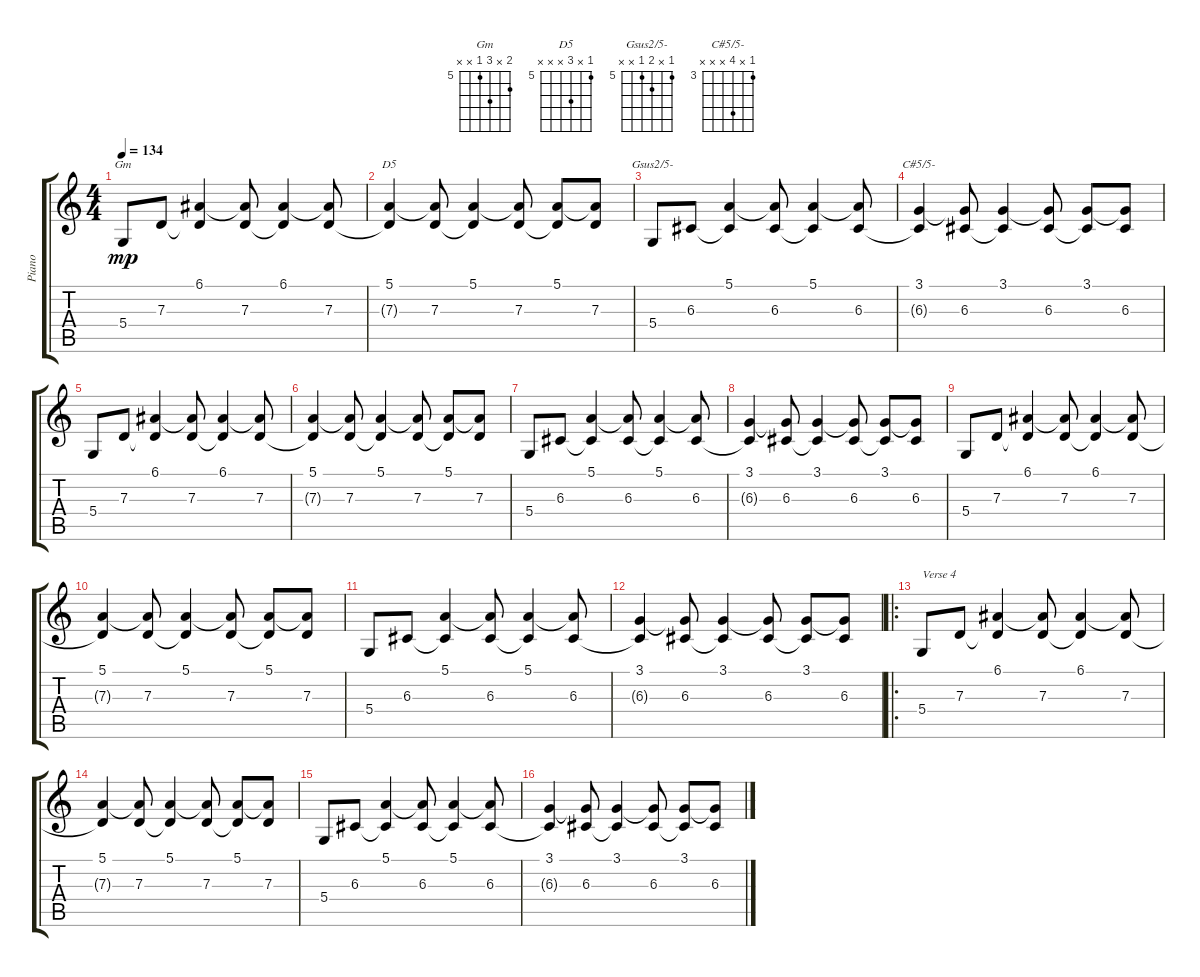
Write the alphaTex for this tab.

\track ("Piano" "Piano") {instrument acousticgrandpiano}
\staff {score tabs}
\tuning (E4 B3 G3 D3 A2 E2) {hide}
\chord ("Gm" 6 x 7 5 x x) {firstfret 5}
\chord ("D5" 5 x 7 x x x) {firstfret 5}
\chord ("Gsus2/5-" 5 x 6 5 x x) {firstfret 5}
\chord ("C#5/5-" 3 x 6 x x x) {firstfret 3}
\ts (4 4)
\tempo 134
\clef g2
\ks c
5.4.8{ch "Gm" dy mp} 7.3.8 (6.1 7.3{t}).4 (6.1{t} 7.3).8 (6.1 7.3{t}).4 (6.1{t} 7.3).8 |
(5.1 7.3{t}).4{ch "D5"} (5.1{t} 7.3).8 (5.1 7.3{t}).4 (5.1{t} 7.3).8 (5.1 7.3{t}).8 (5.1{t} 7.3).8 |
5.4.8{ch "Gsus2/5-"} 6.3.8 (5.1 6.3{t}).4 (5.1{t} 6.3).8 (5.1 6.3{t}).4 (5.1{t} 6.3).8 |
(3.1 6.3{t}).4{ch "C#5/5-"} (3.1{t} 6.3).8 (3.1 6.3{t}).4 (3.1{t} 6.3).8 (3.1 6.3{t}).8 (3.1{t} 6.3).8 |
5.4.8 7.3.8 (6.1 7.3{t}).4 (6.1{t} 7.3).8 (6.1 7.3{t}).4 (6.1{t} 7.3).8 |
(5.1 7.3{t}).4 (5.1{t} 7.3).8 (5.1 7.3{t}).4 (5.1{t} 7.3).8 (5.1 7.3{t}).8 (5.1{t} 7.3).8 |
5.4.8 6.3.8 (5.1 6.3{t}).4 (5.1{t} 6.3).8 (5.1 6.3{t}).4 (5.1{t} 6.3).8 |
(3.1 6.3{t}).4 (3.1{t} 6.3).8 (3.1 6.3{t}).4 (3.1{t} 6.3).8 (3.1 6.3{t}).8 (3.1{t} 6.3).8 |
5.4.8 7.3.8 (6.1 7.3{t}).4 (6.1{t} 7.3).8 (6.1 7.3{t}).4 (6.1{t} 7.3).8 |
(5.1 7.3{t}).4 (5.1{t} 7.3).8 (5.1 7.3{t}).4 (5.1{t} 7.3).8 (5.1 7.3{t}).8 (5.1{t} 7.3).8 |
5.4.8 6.3.8 (5.1 6.3{t}).4 (5.1{t} 6.3).8 (5.1 6.3{t}).4 (5.1{t} 6.3).8 |
(3.1 6.3{t}).4 (3.1{t} 6.3).8 (3.1 6.3{t}).4 (3.1{t} 6.3).8 (3.1 6.3{t}).8 (3.1{t} 6.3).8 |
\ro
5.4.8{txt "Verse 4"} 7.3.8 (6.1 7.3{t}).4 (6.1{t} 7.3).8 (6.1 7.3{t}).4 (6.1{t} 7.3).8 |
(5.1 7.3{t}).4 (5.1{t} 7.3).8 (5.1 7.3{t}).4 (5.1{t} 7.3).8 (5.1 7.3{t}).8 (5.1{t} 7.3).8 |
5.4.8 6.3.8 (5.1 6.3{t}).4 (5.1{t} 6.3).8 (5.1 6.3{t}).4 (5.1{t} 6.3).8 |
(3.1 6.3{t}).4 (3.1{t} 6.3).8 (3.1 6.3{t}).4 (3.1{t} 6.3).8 (3.1 6.3{t}).8 (3.1{t} 6.3).8
